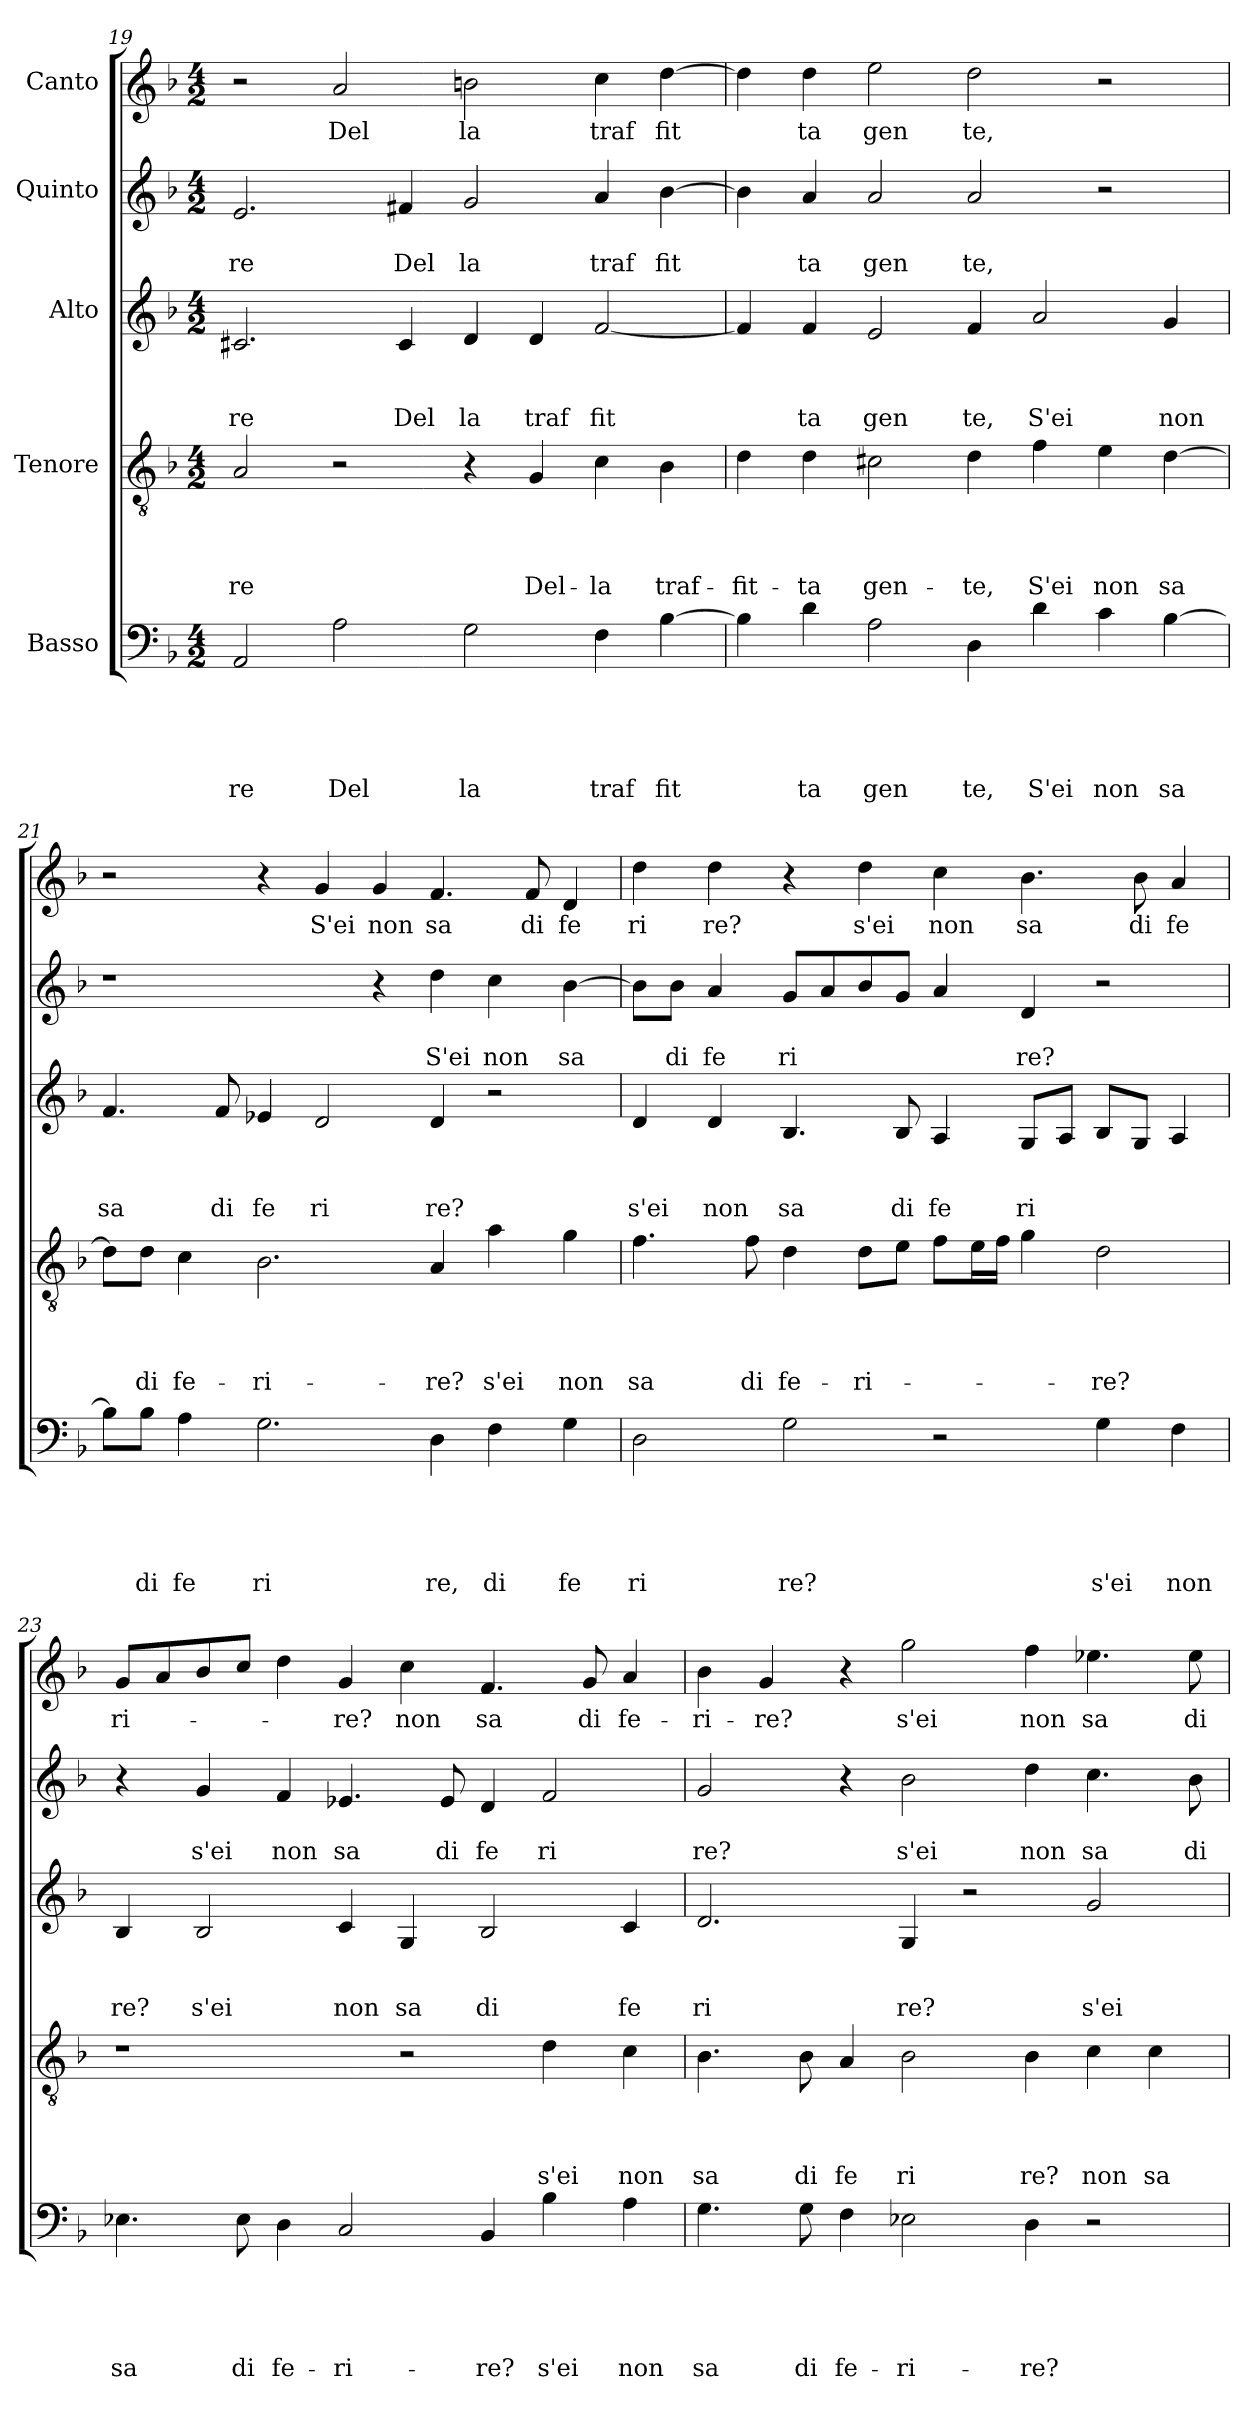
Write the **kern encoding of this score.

**kern	**text	**text	**text	**text	**text	**kern	**text	**text	**text	**text	**kern	**text	**text	**text	**kern	**text	**text	**kern	**text
*part5	*part5	*part5	*part5	*part5	*part5	*part4	*part4	*part4	*part4	*part4	*part3	*part3	*part3	*part3	*part2	*part2	*part2	*part1	*part1
*staff5	*staff5	*staff5	*staff5	*staff5	*staff5	*staff4	*staff4	*staff4	*staff4	*staff4	*staff3	*staff3	*staff3	*staff3	*staff2	*staff2	*staff2	*staff1	*staff1
*I"Basso	*	*	*	*	*	*I"Tenore	*	*	*	*	*I"Alto	*	*	*	*I"Quinto	*	*	*I"Canto	*
!!LO:LB:g=z
*clefF4	*	*	*	*	*	*clefGv2	*	*	*	*	*clefG2	*	*	*	*clefG2	*	*	*clefG2	*
*k[b-]	*	*	*	*	*	*k[b-]	*	*	*	*	*k[b-]	*	*	*	*k[b-]	*	*	*k[b-]	*
*F:	*	*	*	*	*	*F:	*	*	*	*	*F:	*	*	*	*F:	*	*	*F:	*
*M4/2	*	*	*	*	*	*M4/2	*	*	*	*	*M4/2	*	*	*	*M4/2	*	*	*M4/2	*
=19	=19	=19	=19	=19	=19	=19	=19	=19	=19	=19	=19	=19	=19	=19	=19	=19	=19	=19	=19
!	!	!	!	!	!LO:LY:b	!	!	!	!	!LO:LY:b	!	!	!	!LO:LY:b	!	!	!LO:LY:b	!	!
2AA/	.	.	.	.	re	2A/	.	.	.	re	2.c#X/	.	.	re	2.e/	.	re	2r	.
!	!	!	!	!	!LO:LY:b	!	!	!	!	!	!	!	!	!	!	!	!	!	!LO:LY:b
2A\	.	.	.	.	Del	2r	.	.	.	.	.	.	.	.	.	.	.	2a/	Del
!	!	!	!	!	!	!	!	!	!	!	!	!	!	!LO:LY:b	!	!	!LO:LY:b	!	!
.	.	.	.	.	.	.	.	.	.	.	4c#/	.	.	Del	4f#X/	.	Del	.	.
!	!	!	!	!	!LO:LY:b	!	!	!	!	!	!	!	!	!LO:LY:b	!	!	!LO:LY:b	!	!LO:LY:b
2G\	.	.	.	.	la	4r	.	.	.	.	4d/	.	.	la	2g/	.	la	2bn\	la
!	!	!	!	!	!	!	!	!	!	!LO:LY:b	!	!	!	!LO:LY:b	!	!	!	!	!
.	.	.	.	.	.	4G/	.	.	.	Del-	4d/	.	.	traf	.	.	.	.	.
!	!	!	!	!	!LO:LY:b	!	!	!	!	!LO:LY:b	!	!	!	!LO:LY:b	!	!	!LO:LY:b	!	!LO:LY:b
4F\	.	.	.	.	traf	4c\	.	.	.	-la	[<2f/	.	.	fit	4a/	.	traf	4cc\	traf
!	!	!	!	!	!LO:LY:b	!	!	!	!	!LO:LY:b	!	!	!	!	!	!	!LO:LY:b	!	!LO:LY:b
[>4B-\	.	.	.	.	fit	4B-\	.	.	.	traf-	.	.	.	.	[>4b-\	.	fit	[>4dd\	fit
=20	=20	=20	=20	=20	=20	=20	=20	=20	=20	=20	=20	=20	=20	=20	=20	=20	=20	=20	=20
!	!	!	!	!	!	!	!	!	!	!LO:LY:b	!	!	!	!	!	!	!	!	!
4B-\]	.	.	.	.	.	4d\	.	.	.	-fit-	4f/]	.	.	.	4b-\]	.	.	4dd\]	.
!	!	!	!	!	!LO:LY:b	!	!	!	!	!LO:LY:b	!	!	!	!LO:LY:b	!	!	!LO:LY:b	!	!LO:LY:b
4d\	.	.	.	.	ta	4d\	.	.	.	-ta	4f/	.	.	ta	4a/	.	ta	4dd\	ta
!	!	!	!	!	!LO:LY:b	!	!	!	!	!LO:LY:b	!	!	!	!LO:LY:b	!	!	!LO:LY:b	!	!LO:LY:b
2A\	.	.	.	.	gen	2c#X\	.	.	.	gen-	2e/	.	.	gen	2a/	.	gen	2ee\	gen
!	!	!	!	!	!LO:LY:b	!	!	!	!	!LO:LY:b	!	!	!	!LO:LY:b	!	!	!LO:LY:b	!	!LO:LY:b
4D\	.	.	.	.	te,	4d\	.	.	.	-te,	4f/	.	.	te,	2a/	.	te,	2dd\	te,
!	!	!	!	!	!LO:LY:b	!	!	!	!	!LO:LY:b	!	!	!	!LO:LY:b	!	!	!	!	!
4d\	.	.	.	.	S'ei	4f\	.	.	.	S'ei	2a/	.	.	S'ei	.	.	.	.	.
!	!	!	!	!	!LO:LY:b	!	!	!	!	!LO:LY:b	!	!	!	!	!	!	!	!	!
4c\	.	.	.	.	non	4e\	.	.	.	non	.	.	.	.	2r	.	.	2r	.
!	!	!	!	!	!LO:LY:b	!	!	!	!	!LO:LY:b	!	!	!	!LO:LY:b	!	!	!	!	!
[>4B-\	.	.	.	.	sa	[>4d\	.	.	.	sa	4g/	.	.	non	.	.	.	.	.
=21	=21	=21	=21	=21	=21	=21	=21	=21	=21	=21	=21	=21	=21	=21	=21	=21	=21	=21	=21
!	!	!	!	!	!	!	!	!	!	!	!	!	!	!LO:LY:b	!	!	!	!	!
8B-\L]	.	.	.	.	.	8d\L]	.	.	.	.	4.f/	.	.	sa	1r	.	.	2r	.
!	!	!	!	!	!LO:LY:b	!	!	!	!	!LO:LY:b	!	!	!	!	!	!	!	!	!
8B-\J	.	.	.	.	di	8d\J	.	.	.	di	.	.	.	.	.	.	.	.	.
!	!	!	!	!	!LO:LY:b	!	!	!	!	!LO:LY:b	!	!	!	!	!	!	!	!	!
4A\	.	.	.	.	fe	4c\	.	.	.	fe-	.	.	.	.	.	.	.	.	.
!	!	!	!	!	!	!	!	!	!	!	!	!	!	!LO:LY:b	!	!	!	!	!
.	.	.	.	.	.	.	.	.	.	.	8f/	.	.	di	.	.	.	.	.
!	!	!	!	!	!LO:LY:b	!	!	!	!	!LO:LY:b	!	!	!	!LO:LY:b	!	!	!	!	!
2.G\	.	.	.	.	ri	2.B-\	.	.	.	-ri-	4e-X/	.	.	fe	.	.	.	4r	.
!	!	!	!	!	!	!	!	!	!	!	!	!	!	!LO:LY:b	!	!	!	!	!LO:LY:b
.	.	.	.	.	.	.	.	.	.	.	2d/	.	.	ri	.	.	.	4g/	S'ei
!	!	!	!	!	!	!	!	!	!	!	!	!	!	!	!	!	!	!	!LO:LY:b
.	.	.	.	.	.	.	.	.	.	.	.	.	.	.	4r	.	.	4g/	non
!	!	!	!	!	!LO:LY:b	!	!	!	!	!LO:LY:b	!	!	!	!LO:LY:b	!	!	!LO:LY:b	!	!LO:LY:b
4D\	.	.	.	.	re,	4A/	.	.	.	-re?	4d/	.	.	re?	4dd\	.	S'ei	4.f/	sa
!	!	!	!	!	!LO:LY:b	!	!	!	!	!LO:LY:b	!	!	!	!	!	!	!LO:LY:b	!	!
4F\	.	.	.	.	di	4a\	.	.	.	s'ei	2r	.	.	.	4cc\	.	non	.	.
!	!	!	!	!	!	!	!	!	!	!	!	!	!	!	!	!	!	!	!LO:LY:b
.	.	.	.	.	.	.	.	.	.	.	.	.	.	.	.	.	.	8f/	di
!	!	!	!	!	!LO:LY:b	!	!	!	!	!LO:LY:b	!	!	!	!	!	!	!LO:LY:b	!	!LO:LY:b
4G\	.	.	.	.	fe	4g\	.	.	.	non	.	.	.	.	[>4b-\	.	sa	4d/	fe
=22	=22	=22	=22	=22	=22	=22	=22	=22	=22	=22	=22	=22	=22	=22	=22	=22	=22	=22	=22
!	!	!	!	!	!LO:LY:b	!	!	!	!	!LO:LY:b	!	!	!	!LO:LY:b	!	!	!	!	!LO:LY:b
2D\	.	.	.	.	ri	4.f\	.	.	.	sa	4d/	.	.	s'ei	8b-\L]	.	.	4dd\	ri
!	!	!	!	!	!	!	!	!	!	!	!	!	!	!	!	!	!LO:LY:b	!	!
.	.	.	.	.	.	.	.	.	.	.	.	.	.	.	8b-\J	.	di	.	.
!	!	!	!	!	!	!	!	!	!	!	!	!	!	!LO:LY:b	!	!	!LO:LY:b	!	!LO:LY:b
.	.	.	.	.	.	.	.	.	.	.	4d/	.	.	non	4a/	.	fe	4dd\	re?
!	!	!	!	!	!	!	!	!	!	!LO:LY:b	!	!	!	!	!	!	!	!	!
.	.	.	.	.	.	8f\	.	.	.	di	.	.	.	.	.	.	.	.	.
!	!	!	!	!	!LO:LY:b	!	!	!	!	!LO:LY:b	!	!	!	!LO:LY:b	!	!	!LO:LY:b	!	!
2G\	.	.	.	.	re?	4d\	.	.	.	fe-	4.B-/	.	.	sa	8g/L	.	ri	4r	.
.	.	.	.	.	.	.	.	.	.	.	.	.	.	.	8a/	.	.	.	.
!	!	!	!	!	!	!	!	!	!	!LO:LY:b	!	!	!	!	!	!	!	!	!LO:LY:b
.	.	.	.	.	.	8d\L	.	.	.	-ri-	.	.	.	.	8b-/	.	.	4dd\	s'ei
!	!	!	!	!	!	!	!	!	!	!	!	!	!	!LO:LY:b	!	!	!	!	!
.	.	.	.	.	.	8e\J	.	.	.	.	8B-/	.	.	di	8g/J	.	.	.	.
!	!	!	!	!	!	!	!	!	!	!	!	!	!	!LO:LY:b	!	!	!	!	!LO:LY:b
2r	.	.	.	.	.	8f\L	.	.	.	.	4A/	.	.	fe	4a/	.	.	4cc\	non
.	.	.	.	.	.	16e\L	.	.	.	.	.	.	.	.	.	.	.	.	.
.	.	.	.	.	.	16f\JJ	.	.	.	.	.	.	.	.	.	.	.	.	.
!	!	!	!	!	!	!	!	!	!	!	!	!	!	!LO:LY:b	!	!	!LO:LY:b	!	!LO:LY:b
.	.	.	.	.	.	4g\	.	.	.	.	8G/L	.	.	ri	4d/	.	re?	4.b-\	sa
.	.	.	.	.	.	.	.	.	.	.	8A/J	.	.	.	.	.	.	.	.
!	!	!	!	!	!LO:LY:b	!	!	!	!	!LO:LY:b	!	!	!	!	!	!	!	!	!
4G\	.	.	.	.	s'ei	2d\	.	.	.	-re?	8B-/L	.	.	.	2r	.	.	.	.
!	!	!	!	!	!	!	!	!	!	!	!	!	!	!	!	!	!	!	!LO:LY:b
.	.	.	.	.	.	.	.	.	.	.	8G/J	.	.	.	.	.	.	8b-\	di
!	!	!	!	!	!LO:LY:b	!	!	!	!	!	!	!	!	!	!	!	!	!	!LO:LY:b
4F\	.	.	.	.	non	.	.	.	.	.	4A/	.	.	.	.	.	.	4a/	fe
!!LO:LB:g=z
=23	=23	=23	=23	=23	=23	=23	=23	=23	=23	=23	=23	=23	=23	=23	=23	=23	=23	=23	=23
!	!	!	!	!	!LO:LY:b	!	!	!	!	!	!	!	!	!LO:LY:b	!	!	!	!	!LO:LY:b
4.E-X\	.	.	.	.	sa	1r	.	.	.	.	4B-/	.	.	re?	4r	.	.	8g/L	ri-
.	.	.	.	.	.	.	.	.	.	.	.	.	.	.	.	.	.	8a/	.
!	!	!	!	!	!	!	!	!	!	!	!	!	!	!LO:LY:b	!	!	!LO:LY:b	!	!
.	.	.	.	.	.	.	.	.	.	.	2B-/	.	.	s'ei	4g/	.	s'ei	8b-/	.
!	!	!	!	!	!LO:LY:b	!	!	!	!	!	!	!	!	!	!	!	!	!	!
8E-\	.	.	.	.	di	.	.	.	.	.	.	.	.	.	.	.	.	8cc/J	.
!	!	!	!	!	!LO:LY:b	!	!	!	!	!	!	!	!	!	!	!	!LO:LY:b	!	!
4D\	.	.	.	.	fe-	.	.	.	.	.	.	.	.	.	4f/	.	non	4dd\	.
!	!	!	!	!	!LO:LY:b	!	!	!	!	!	!	!	!	!LO:LY:b	!	!	!LO:LY:b	!	!LO:LY:b
2C/	.	.	.	.	-ri-	.	.	.	.	.	4c/	.	.	non	4.e-X/	.	sa	4g/	-re?
!	!	!	!	!	!	!	!	!	!	!	!	!	!	!LO:LY:b	!	!	!	!	!LO:LY:b
.	.	.	.	.	.	2r	.	.	.	.	4G/	.	.	sa	.	.	.	4cc\	non
!	!	!	!	!	!	!	!	!	!	!	!	!	!	!	!	!	!LO:LY:b	!	!
.	.	.	.	.	.	.	.	.	.	.	.	.	.	.	8e-/	.	di	.	.
!	!	!	!	!	!LO:LY:b	!	!	!	!	!	!	!	!	!LO:LY:b	!	!	!LO:LY:b	!	!LO:LY:b
4BB-/	.	.	.	.	-re?	.	.	.	.	.	2B-/	.	.	di	4d/	.	fe	4.f/	sa
!	!	!	!	!	!LO:LY:b	!	!	!	!	!LO:LY:b	!	!	!	!	!	!	!LO:LY:b	!	!
4B-\	.	.	.	.	s'ei	4d\	.	.	.	s'ei	.	.	.	.	2f/	.	ri	.	.
!	!	!	!	!	!	!	!	!	!	!	!	!	!	!	!	!	!	!	!LO:LY:b
.	.	.	.	.	.	.	.	.	.	.	.	.	.	.	.	.	.	8g/	di
!	!	!	!	!	!LO:LY:b	!	!	!	!	!LO:LY:b	!	!	!	!LO:LY:b	!	!	!	!	!LO:LY:b
4A\	.	.	.	.	non	4c\	.	.	.	non	4c/	.	.	fe	.	.	.	4a/	fe-
=24	=24	=24	=24	=24	=24	=24	=24	=24	=24	=24	=24	=24	=24	=24	=24	=24	=24	=24	=24
!	!	!	!	!	!LO:LY:b	!	!	!	!	!LO:LY:b	!	!	!	!LO:LY:b	!	!	!LO:LY:b	!	!LO:LY:b
4.G\	.	.	.	.	sa	4.B-\	.	.	.	sa	2.d/	.	.	ri	2g/	.	re?	4b-\	-ri-
!	!	!	!	!	!	!	!	!	!	!	!	!	!	!	!	!	!	!	!LO:LY:b
.	.	.	.	.	.	.	.	.	.	.	.	.	.	.	.	.	.	4g/	-re?
!	!	!	!	!	!LO:LY:b	!	!	!	!	!LO:LY:b	!	!	!	!	!	!	!	!	!
8G\	.	.	.	.	di	8B-\	.	.	.	di	.	.	.	.	.	.	.	.	.
!	!	!	!	!	!LO:LY:b	!	!	!	!	!LO:LY:b	!	!	!	!	!	!	!	!	!
4F\	.	.	.	.	fe-	4A/	.	.	.	fe	.	.	.	.	4r	.	.	4r	.
!	!	!	!	!	!LO:LY:b	!	!	!	!	!LO:LY:b	!	!	!	!LO:LY:b	!	!	!LO:LY:b	!	!LO:LY:b
2E-X\	.	.	.	.	-ri-	2B-\	.	.	.	ri	4G/	.	.	re?	2b-\	.	s'ei	2gg\	s'ei
.	.	.	.	.	.	.	.	.	.	.	2r	.	.	.	.	.	.	.	.
!	!	!	!	!	!LO:LY:b	!	!	!	!	!LO:LY:b	!	!	!	!	!	!	!LO:LY:b	!	!LO:LY:b
4D\	.	.	.	.	-re?	4B-\	.	.	.	re?	.	.	.	.	4dd\	.	non	4ff\	non
!	!	!	!	!	!	!	!	!	!	!LO:LY:b	!	!	!	!LO:LY:b	!	!	!LO:LY:b	!	!LO:LY:b
2r	.	.	.	.	.	4c\	.	.	.	non	2g/	.	.	s'ei	4.cc\	.	sa	4.ee-X\	sa
!	!	!	!	!	!	!	!	!	!	!LO:LY:b	!	!	!	!	!	!	!	!	!
.	.	.	.	.	.	4c\	.	.	.	sa	.	.	.	.	.	.	.	.	.
!	!	!	!	!	!	!	!	!	!	!	!	!	!	!	!	!	!LO:LY:b	!	!LO:LY:b
.	.	.	.	.	.	.	.	.	.	.	.	.	.	.	8b-\	.	di	8ee-\	di
=	=	=	=	=	=	=	=	=	=	=	=	=	=	=	=	=	=	=	=
*-	*-	*-	*-	*-	*-	*-	*-	*-	*-	*-	*-	*-	*-	*-	*-	*-	*-	*-	*-
